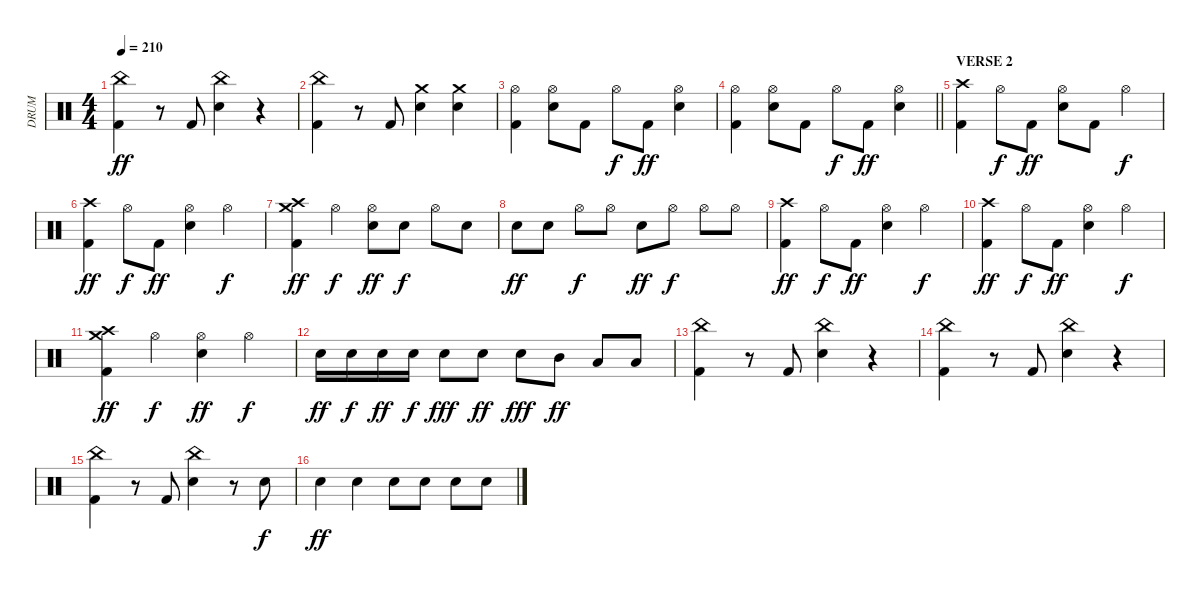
\track ("DRUM" "DRUM") {instrument percussion}
\staff {score}
\articulation defaults
\ts (4 4)
\tempo 210
\clef neutral
\ks c
("China (hit)" "Kick (hit) 2").4{dy ff} r.8 "Kick (hit) 2".8 ("China (hit)" "Snare (hit) 2").4 r.4 |
("China (hit)" "Kick (hit) 2").4 r.8 "Kick (hit) 2".8 ("Crash medium (hit)" "Snare (hit) 2").4 ("Crash medium (hit)" "Snare (hit) 2").4 |
("Hi-Hat (open)" "Kick (hit) 2").4 ("Hi-Hat (open)" "Snare (hit) 2").8 "Kick (hit) 2".8 "Hi-Hat (open)".8{dy f} "Kick (hit) 2".8{dy ff} ("Hi-Hat (open)" "Snare (hit) 2").4 |
\barLineRight lightlight
("Hi-Hat (open)" "Kick (hit) 2").4 ("Hi-Hat (open)" "Snare (hit) 2").8 "Kick (hit) 2".8 "Hi-Hat (open)".8{dy f} "Kick (hit) 2".8{dy ff} ("Hi-Hat (open)" "Snare (hit) 2").4 |
\section ("" "VERSE 2")
("Crash high (hit)" "Kick (hit) 2").4 "Hi-Hat (open)".8{dy f} "Kick (hit) 2".8{dy ff} ("Hi-Hat (open)" "Snare (hit) 2").8 "Kick (hit) 2".8 "Hi-Hat (open)".4{dy f} |
("Crash high (hit)" "Kick (hit) 2").4{dy ff} "Hi-Hat (open)".8{dy f} "Kick (hit) 2".8{dy ff} ("Hi-Hat (open)" "Snare (hit) 2").4 "Hi-Hat (open)".4{dy f} |
("Crash high (hit)" "Crash medium (hit)" "Kick (hit) 2").4{dy ff} "Hi-Hat (open)".4{dy f} ("Hi-Hat (open)" "Snare (hit) 2").8{dy ff} "Snare (hit) 2".8{dy f} "Hi-Hat (open)".8 "Snare (hit) 2".8 |
"Snare (hit) 2".8{dy ff} "Snare (hit) 2".8 "Hi-Hat (open)".8{dy f} "Hi-Hat (open)".8 "Snare (hit) 2".8{dy ff} "Hi-Hat (open)".8{dy f} "Hi-Hat (open)".8 "Hi-Hat (open)".8 |
("Crash high (hit)" "Kick (hit) 2").4{dy ff} "Hi-Hat (open)".8{dy f} "Kick (hit) 2".8{dy ff} ("Hi-Hat (open)" "Snare (hit) 2").4 "Hi-Hat (open)".4{dy f} |
("Crash high (hit)" "Kick (hit) 2").4{dy ff} "Hi-Hat (open)".8{dy f} "Kick (hit) 2".8{dy ff} ("Hi-Hat (open)" "Snare (hit) 2").4 "Hi-Hat (open)".4{dy f} |
("Crash high (hit)" "Crash medium (hit)" "Kick (hit) 2").4{dy ff} "Hi-Hat (open)".4{dy f} ("Hi-Hat (open)" "Snare (hit) 2").4{dy ff} "Hi-Hat (open)".4{dy f} |
"Snare (hit) 2".16{dy ff} "Snare (hit) 2".16{dy f} "Snare (hit) 2".16{dy ff} "Snare (hit) 2".16{dy f} "Snare (hit) 2".8{dy fff} "Snare (hit) 2".8{dy ff} "Snare (hit) 2".8{dy fff} "Mid Tom (hit)".8{dy ff} "Low Tom (hit)".8 "Low Tom (hit)".8 |
("China (hit)" "Kick (hit) 2").4 r.8 "Kick (hit) 2".8 ("China (hit)" "Snare (hit) 2").4 r.4 |
("China (hit)" "Kick (hit) 2").4 r.8 "Kick (hit) 2".8 ("China (hit)" "Snare (hit) 2").4 r.4 |
("China (hit)" "Kick (hit) 2").4 r.8 "Kick (hit) 2".8 ("China (hit)" "Snare (hit) 2").4 r.8 "Snare (hit) 2".8{dy f} |
"Snare (hit) 2".4{dy ff} "Snare (hit) 2".4 "Snare (hit) 2".8 "Snare (hit) 2".8 "Snare (hit) 2".8 "Snare (hit) 2".8
